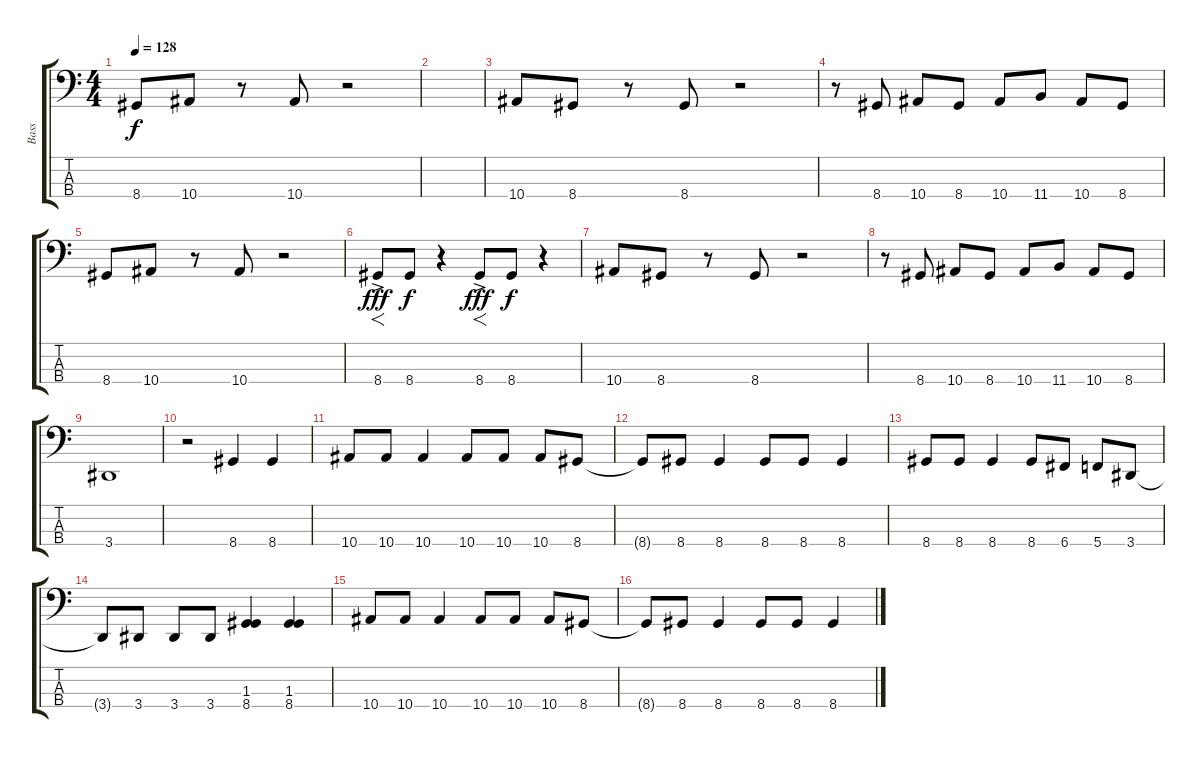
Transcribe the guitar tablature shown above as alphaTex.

\track ("Bass" "Bass") {instrument electricbasspick}
\staff {score tabs}
\tuning (F2 C2 G1 C1) {hide}
\ts (4 4)
\tempo 128
\clef f4
\ks c
8.4.8{dy f} 10.4.8 r.8 10.4.8 r.2 |
|
10.4.8 8.4.8 r.8 8.4.8 r.2 |
r.8 8.4.8 10.4.8 8.4.8 10.4.8 11.4.8 10.4.8 8.4.8 |
8.4.8 10.4.8 r.8 10.4.8 r.2 |
8.4{ac}.8{f dy fff} 8.4.8{dy f} r.4 8.4{ac}.8{f dy fff} 8.4.8{dy f} r.4 |
10.4.8 8.4.8 r.8 8.4.8 r.2 |
r.8 8.4.8 10.4.8 8.4.8 10.4.8 11.4.8 10.4.8 8.4.8 |
3.4.1 |
r.2 8.4.4 8.4.4 |
10.4.8 10.4.8 10.4.4 10.4.8 10.4.8 10.4.8 8.4.8 |
8.4{t}.8 8.4.8 8.4.4 8.4.8 8.4.8 8.4.4 |
8.4.8 8.4.8 8.4.4 8.4.8 6.4.8 5.4.8 3.4.8 |
3.4{t}.8 3.4.8 3.4.8 3.4.8 (1.3 8.4).4 (1.3 8.4).4 |
10.4.8 10.4.8 10.4.4 10.4.8 10.4.8 10.4.8 8.4.8 |
8.4{t}.8 8.4.8 8.4.4 8.4.8 8.4.8 8.4.4
